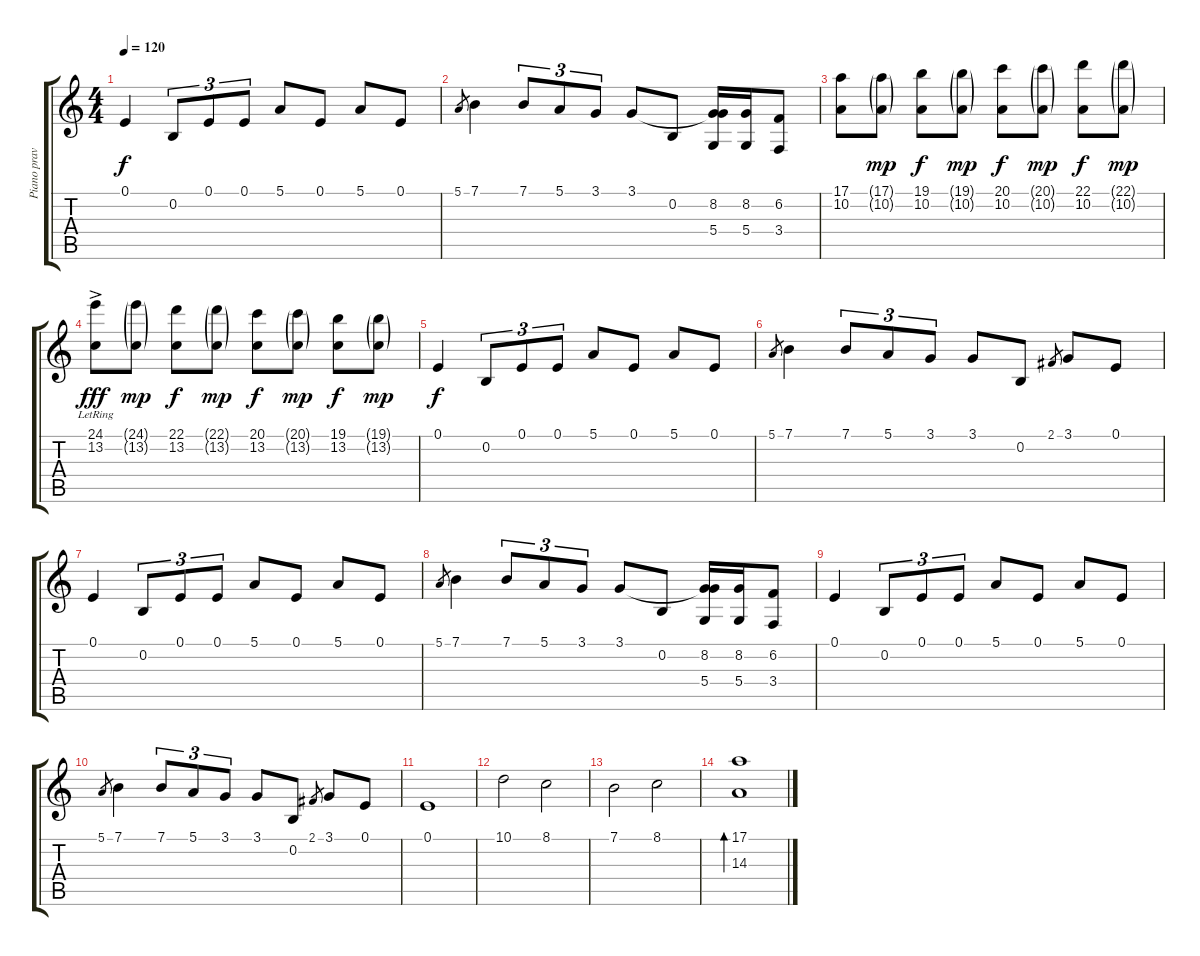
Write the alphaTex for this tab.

\track ("Piano pravá ruka" "Piano prav") {instrument brightacousticpiano}
\staff {score tabs}
\tuning (E4 B3 G3 D3 A2 E2) {hide}
\ts (4 4)
\tempo 120
\clef g2
\ks c
0.1.4{dy f} 0.2.8{tu (3 2)} 0.1.8{tu (3 2)} 0.1.8{tu (3 2)} 5.1.8 0.1.8 5.1.8 0.1.8 |
5.1.8{gr} 7.1.4 7.1.8{tu (3 2)} 5.1.8{tu (3 2)} 3.1.8{tu (3 2)} 3.1.8 0.2.8 (3.1{t} 8.2 5.4).16 (8.2 5.4).16 (6.2 3.4).8 |
(17.1 10.2).8 (17.1{g} 10.2{g}).8{dy mp} (19.1 10.2).8{dy f} (19.1{g} 10.2{g}).8{dy mp} (20.1 10.2).8{dy f} (20.1{g} 10.2{g}).8{dy mp} (22.1 10.2).8{dy f} (22.1{g} 10.2{g}).8{dy mp} |
(24.1{ac lr} 13.2).8{dy fff} (24.1{g} 13.2{g}).8{dy mp} (22.1 13.2).8{dy f} (22.1{g} 13.2{g}).8{dy mp} (20.1 13.2).8{dy f} (20.1{g} 13.2{g}).8{dy mp} (19.1 13.2).8{dy f} (19.1{g} 13.2{g}).8{dy mp} |
0.1.4{dy f} 0.2.8{tu (3 2)} 0.1.8{tu (3 2)} 0.1.8{tu (3 2)} 5.1.8 0.1.8 5.1.8 0.1.8 |
5.1.8{gr} 7.1.4 7.1.8{tu (3 2)} 5.1.8{tu (3 2)} 3.1.8{tu (3 2)} 3.1.8 0.2.8 2.1.8{gr} 3.1.8 0.1.8 |
0.1.4 0.2.8{tu (3 2)} 0.1.8{tu (3 2)} 0.1.8{tu (3 2)} 5.1.8 0.1.8 5.1.8 0.1.8 |
5.1.8{gr} 7.1.4 7.1.8{tu (3 2)} 5.1.8{tu (3 2)} 3.1.8{tu (3 2)} 3.1.8 0.2.8 (3.1{t} 8.2 5.4).16 (8.2 5.4).16 (6.2 3.4).8 |
0.1.4 0.2.8{tu (3 2)} 0.1.8{tu (3 2)} 0.1.8{tu (3 2)} 5.1.8 0.1.8 5.1.8 0.1.8 |
5.1.8{gr} 7.1.4 7.1.8{tu (3 2)} 5.1.8{tu (3 2)} 3.1.8{tu (3 2)} 3.1.8 0.2.8 2.1.8{gr} 3.1.8 0.1.8 |
0.1.1 |
10.1.2 8.1.2 |
7.1.2 8.1.2 |
(17.1 14.3).1{bd 480}
